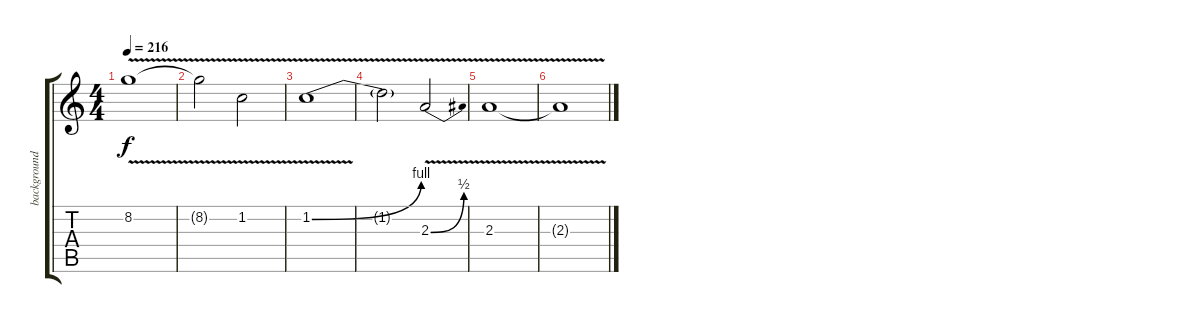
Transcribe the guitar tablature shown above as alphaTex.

\track ("background" "background") {instrument overdrivenguitar}
\staff {score tabs}
\tuning (E4 B3 G3 D3 A2 E2) {hide}
\ts (4 4)
\tempo 216
\clef g2
\ks c
8.2{v}.1{dy f} |
8.2{t}.2 1.2{v}.2 |
1.2{be (bend 0 0 60 4) v}.1 |
1.2{t}.2 2.3{be (bend 0 0 60 2) v}.2 |
2.3{v}.1 |
2.3{t}.1
